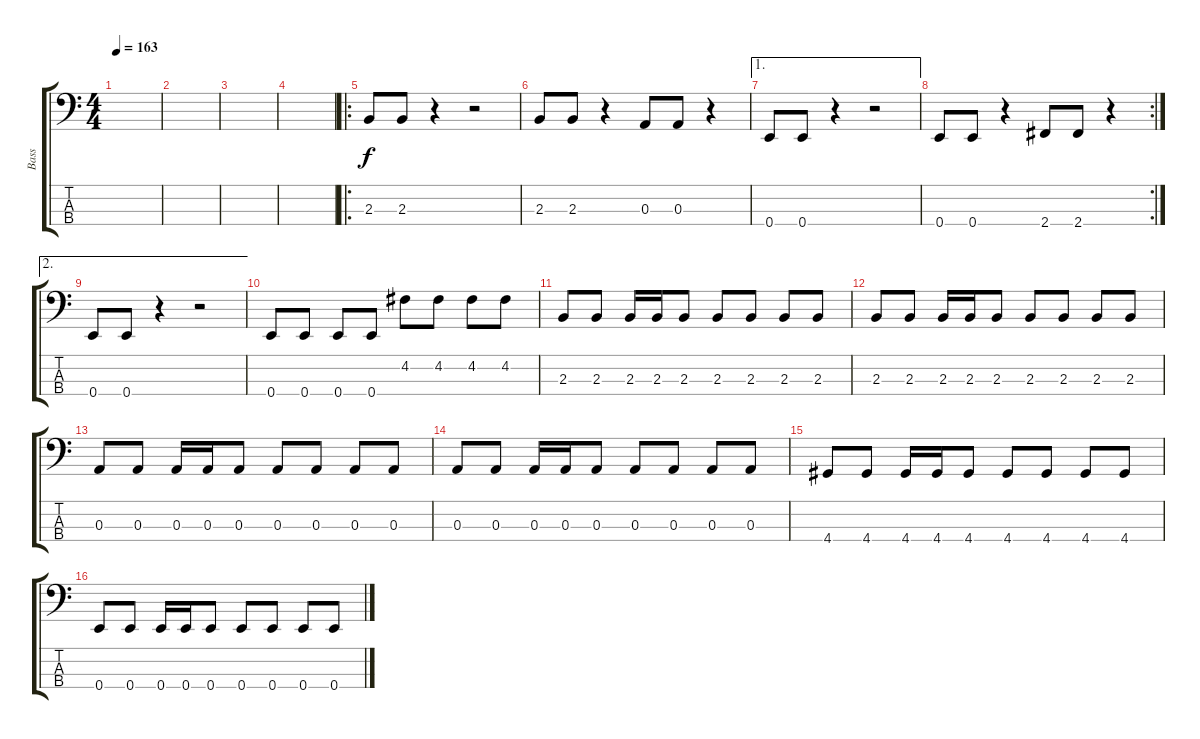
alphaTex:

\track ("Bass" "Bass") {instrument electricbassfinger}
\staff {score tabs}
\tuning (G2 D2 A1 E1) {hide}
\ts (4 4)
\tempo 163
\clef f4
\ks c
|
|
|
|
\ro
2.3.8 2.3.8 r.4 r.2 |
2.3.8 2.3.8 r.4 0.3.8 0.3.8 r.4 |
\ae 1
0.4.8 0.4.8 r.4 r.2 |
\rc 2
0.4.8 0.4.8 r.4 2.4.8 2.4.8 r.4 |
\ae 2
0.4.8 0.4.8 r.4 r.2 |
0.4.8 0.4.8 0.4.8 0.4.8 4.2.8 4.2.8 4.2.8 4.2.8 |
2.3.8 2.3.8 2.3.16 2.3.16 2.3.8 2.3.8 2.3.8 2.3.8 2.3.8 |
2.3.8 2.3.8 2.3.16 2.3.16 2.3.8 2.3.8 2.3.8 2.3.8 2.3.8 |
0.3.8 0.3.8 0.3.16 0.3.16 0.3.8 0.3.8 0.3.8 0.3.8 0.3.8 |
0.3.8 0.3.8 0.3.16 0.3.16 0.3.8 0.3.8 0.3.8 0.3.8 0.3.8 |
4.4.8 4.4.8 4.4.16 4.4.16 4.4.8 4.4.8 4.4.8 4.4.8 4.4.8 |
0.4.8 0.4.8 0.4.16 0.4.16 0.4.8 0.4.8 0.4.8 0.4.8 0.4.8
